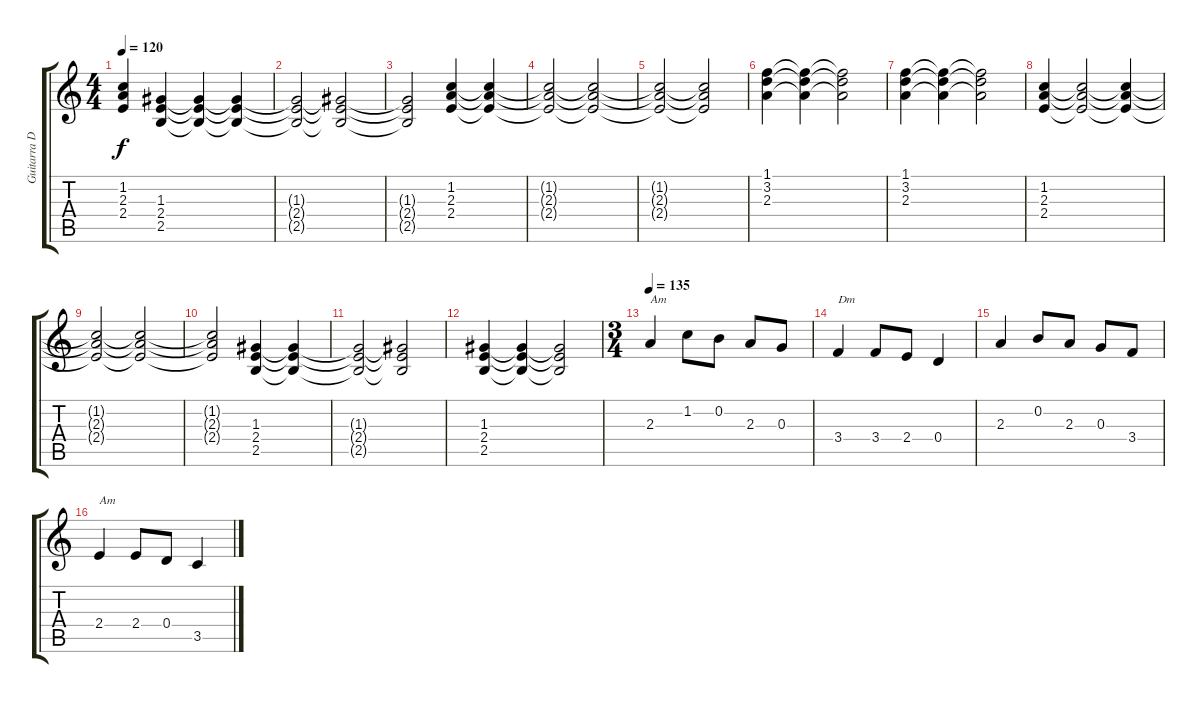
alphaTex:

\track ("Guitarra Distorsionada \"Opcional\"" "Guitarra D") {instrument distortionguitar}
\staff {score tabs}
\tuning (E4 B3 G3 D3 A2 E2) {hide}
\ts (4 4)
\tempo 120
\clef g2
\ks c
(1.2{t} 2.3{t} 2.4{t}).4{dy f} (1.3 2.4 2.5).4 (1.3{t} 2.4{t} 2.5{t}).4 (1.3{t} 2.4{t} 2.5{t}).4 |
(1.3{t} 2.4{t} 2.5{t}).2 (1.3{t} 2.4{t} 2.5{t}).2 |
(1.3{t} 2.4{t} 2.5{t}).2 (1.2 2.3 2.4).4 (1.2{t} 2.3{t} 2.4{t}).4 |
(1.2{t} 2.3{t} 2.4{t}).2 (1.2{t} 2.3{t} 2.4{t}).2 |
(1.2{t} 2.3{t} 2.4{t}).2 (1.2{t} 2.3{t} 2.4{t}).2 |
(1.1 3.2 2.3).4 (1.1{t} 3.2{t} 2.3{t}).4 (1.1{t} 3.2{t} 2.3{t}).2 |
(1.1 3.2 2.3).4 (1.1{t} 3.2{t} 2.3{t}).4 (1.1{t} 3.2{t} 2.3{t}).2 |
(1.2 2.3 2.4).4 (1.2{t} 2.3{t} 2.4{t}).2 (1.2{t} 2.3{t} 2.4{t}).4 |
(1.2{t} 2.3{t} 2.4{t}).2 (1.2{t} 2.3{t} 2.4{t}).2 |
(1.2{t} 2.3{t} 2.4{t}).2 (1.3 2.4 2.5).4 (1.3{t} 2.4{t} 2.5{t}).4 |
(1.3{t} 2.4{t} 2.5{t}).2 (1.3{t} 2.4{t} 2.5{t}).2 |
(1.3 2.4 2.5).4 (1.3{t} 2.4{t} 2.5{t}).4 (1.3{t} 2.4{t} 2.5{t}).2 |
\ts (3 4)
\tempo 135
2.3.4{txt "Am" volume 16} 1.2.8 0.2.8 2.3.8 0.3.8 |
3.4.4{txt "Dm"} 3.4.8 2.4.8 0.4.4 |
2.3.4 0.2.8 2.3.8 0.3.8 3.4.8 |
2.4.4{txt "Am"} 2.4.8 0.4.8 3.5.4
